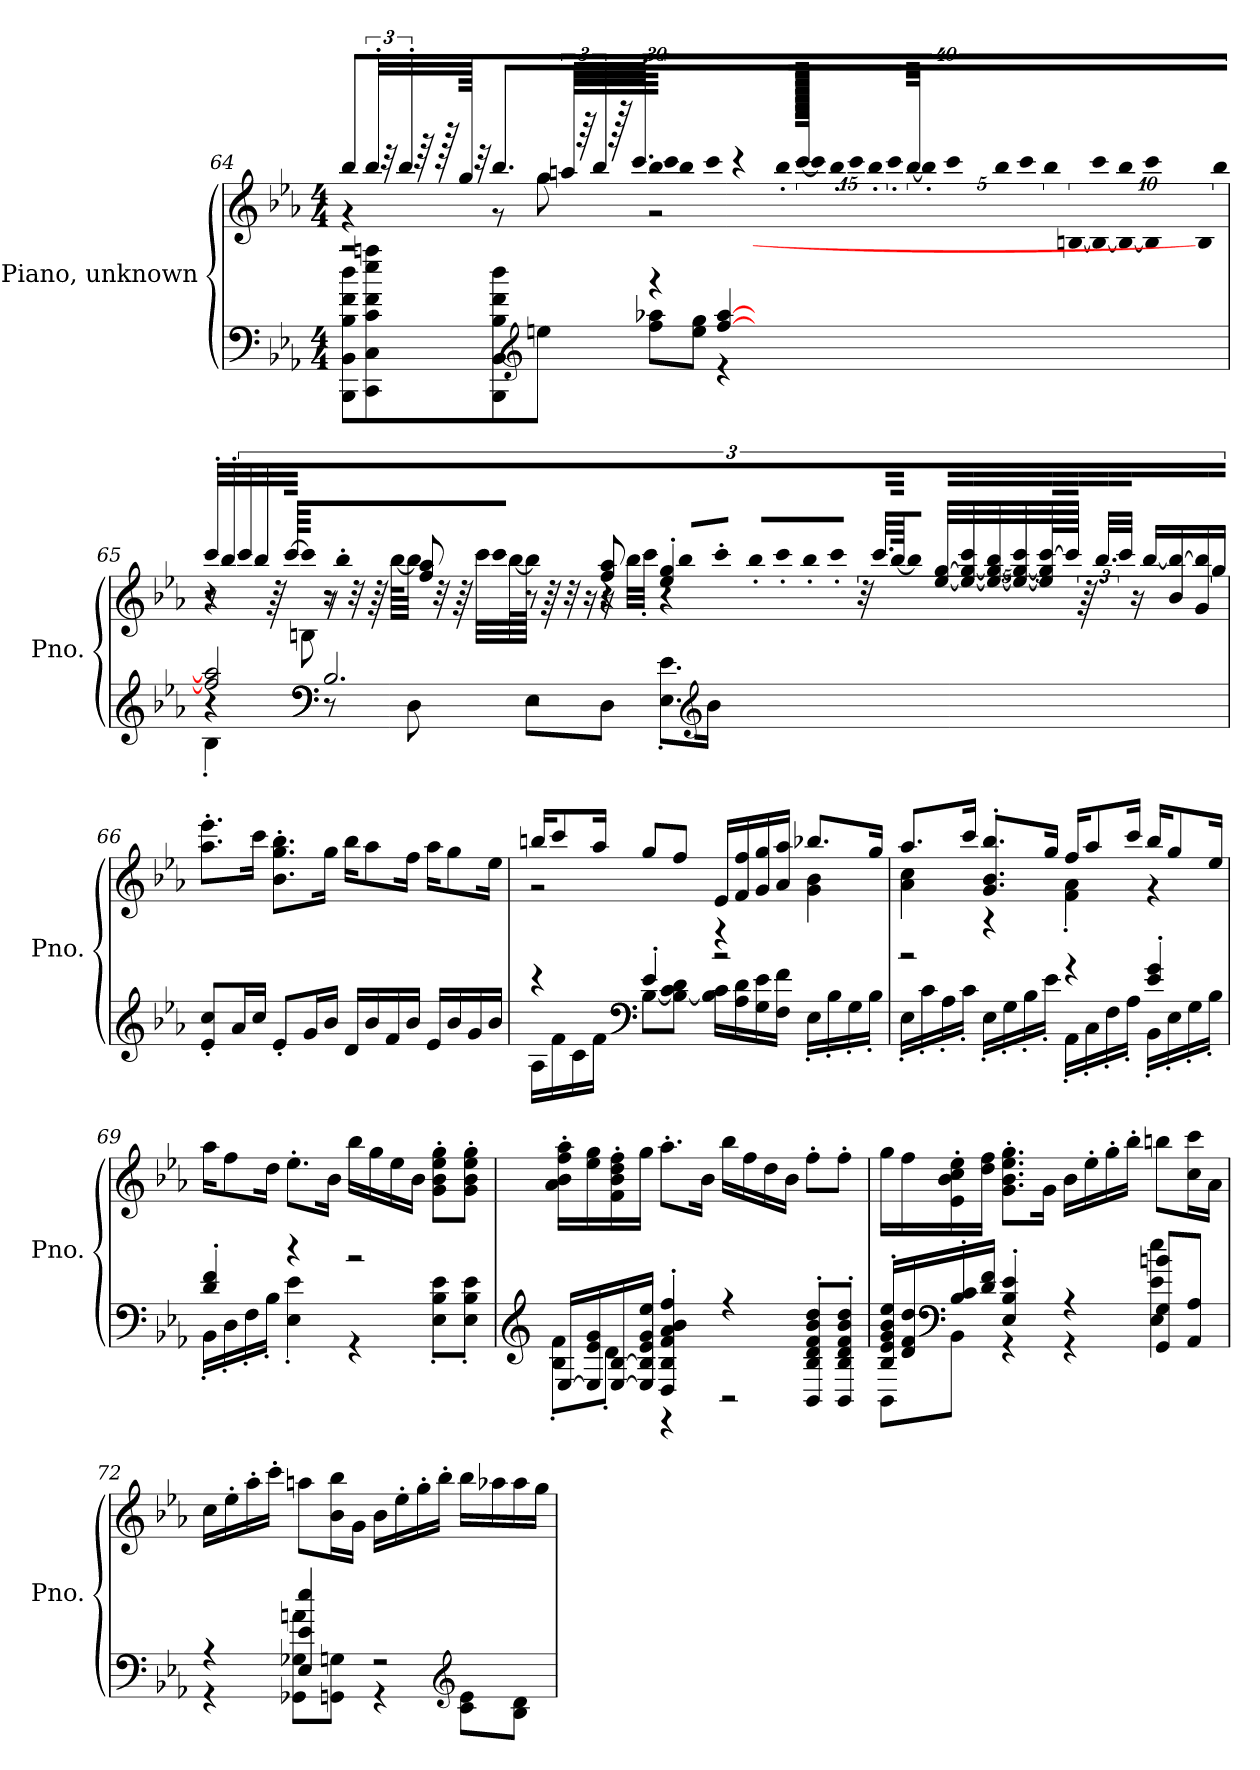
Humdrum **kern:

**kern	**kern
*part1	*part1
*staff2	*staff1
*I"Piano, unknown	*
*I'Pno.	*
!!LO:LB:g=z
*clefF4	*clefG2
*k[b-e-a-]	*k[b-e-a-]
*M4/4	*M4/4
=64	=64
*^	*^
2r	8BBB-\ 8BB-\ 8B-\ 8f\ 8dd\L	8bb-/L	4r
.	8CC\ 8C\ 8c\ 8f\ 8ee-\ 8aan\	48bb-'/Jkk	.
.	.	48r	.
.	.	48bb-'/	.
.	.	64r	.
.	.	128r	.
.	.	128gg/	.
.	.	32r	.
.	8BBB-\ 8BB-\ 8B-\ 8f\ 8dd\	8.bb-/L	8r
*clefG2	*	*	*
.	8een\J	.	8gg\
.	.	96aan/Jkkk	.
.	.	96r	.
.	.	96bb-/	.
.	.	128r	.
.	.	64.ccc'/LLLL	.
!	!	!LO:N:vis=64	!
4r	8ff\ 8aa-X\L	960%17bb-/J	2r
!	!	!LO:N:vis=32	!
.	.	640%23ccc/	.
!	!	!LO:N:vis=64	!
.	.	960%17bb-/L	.
!	!	!LO:N:vis=64	!
.	.	960%17ccc/JJJJ	.
!	!	!LO:N:vis=64	!
.	.	960%17r	.
.	.	1920ryy	.
!	!	!LO:N:vis=64	!
.	.	960%17bb-'/KLLL	.
.	8ee\ 8gg\J	[1920ccc/	.
.	.	1920%47ccc/]	.
.	.	40bb-'/	.
.	.	40ccc/	.
.	.	40bb-'/	.
.	.	40ccc'/JJJ	.
[4ff/ [4aa-/	4r	[40bb-/LLL	.
.	.	384bb-'/LLL]	.
!	!	!LO:N:vis=32	!
.	.	1920%53ccc/	.
.	.	1920ryy	.
!	!	!LO:N:vis=32	!
.	.	1920%53bb-/	.
!	!	!LO:N:vis=32	!
.	.	1920%53ccc/	.
!	!	!LO:N:vis=64	!
.	.	640%9bb-/L	.
!	!	!LO:N:vis=64	!
.	.	[640%9Bn/J	.
!	!	!LO:N:vis=32	!
.	.	1920%53B/_ 1920%53ccc/	.
!	!	!LO:N:vis=32	!
.	.	1920%53B/_ 1920%53bb-/	.
!	!	!LO:N:vis=32	!
.	.	1920%53B/_ 1920%53ccc/	.
.	.	1920ryy	.
!	!	!LO:N:vis=64	!
.	.	640%9B/L]	.
!	!	!LO:N:vis=64	!
.	.	640%9bb-/JJJJ	.
1920ryy	1920ryy	.	1920ryy
!!LO:LB:g=z
=65	=65	=65	=65
*	*^	*	*^
2ff/] 2aa-/]	4B-'\	4r	32ccc'/LLL	8r	4r
.	.	.	32bb-'/	.	.
.	.	.	48ccc/	.	.
.	.	.	48bb-/JJJ	.	.
.	.	.	96r	.	.
.	.	.	[96ccc/LLLL	.	.
.	.	.	64ccc/J]	8Bn\	.
.	.	.	32bb-'/	.	.
.	.	.	64ccc/JJJk	.	.
.	.	.	64r	.	.
.	.	.	64bb-/KLLL	.	.
.	.	.	32ccc'/JJJ	.	.
*clefF4	*	*	*	*	*
.	8r	2.B-/	32bb-'/LLL	16r	8r
.	.	.	32ccc'/	.	.
.	.	.	32bb-'/	32r	.
.	.	.	32ccc'/JJJ	64r	.
.	.	.	.	[64bb-\KLLL	.
.	8D\	.	48r	32bb-\JJJ]	8ff/ 8aa-/
.	.	.	48.ccc/LLL	.	.
.	.	.	.	32r	.
.	.	.	[96bb-/JK	.	.
.	.	.	16bb-/JJ]	64r	.
.	.	.	.	32ccc\LLL	.
.	.	.	.	[64bb-\L	.
*	*	*	*Xbrackettup	*	*
2r	8E-\L	.	[40ee-/ [40gg/LLL	64bb-\JJJJ]	8r
.	.	.	.	64r	.
.	.	.	40ee-/_ 40gg/_ 40ccc/	.	.
.	.	.	.	32r	.
.	.	.	40ee-/_ 40gg/_ 40bb-/	.	.
.	.	.	.	16r	.
.	.	.	40ee-/_ 40gg/_ 40ccc/	.	.
.	.	.	80ee-/] 80gg/] [80ccc/L	.	.
.	.	.	80ccc/JJJJ]	.	.
*	*	*	*brackettup	*	*
.	8D\J	.	96r	16r	8ff/ 8aa-/
.	.	.	48.bb-'/LLL	.	.
.	.	.	48ccc/JJJ	.	.
.	.	.	16r	32bb-\LLL	.
.	.	.	.	32ccc'\JJJ	.
.	8.E-\' 8.e-\'L	.	[16bb-/LL	4r	4ee-/' 4gg/'
.	.	.	16b-/ 16bb-/_	.	.
.	.	.	16g/ 16bb-/]	.	.
*clefG2	*	*	*	*	*
.	16b-\Jk	.	16gg/JJ	.	.
*v	*v	*v	*	*	*
*	*v	*v	*v
!!LO:PB:g=z
=66	=66
8e-/' 8cc/'L	8.aa-\' 8.eee-\'L
16a-/L	.
16cc/JJ	16ccc\Jk
8e-'/L	8.b-\' 8.gg\' 8.bb-\'L
16g/L	.
16b-/JJ	16gg\Jk
16d/LL	16bb-\KL
16b-/	8aa-\
16f/	.
16b-/JJ	16ff\Jk
16e-/LL	16aa-\KL
16b-/	8gg\
16g/	.
16b-/JJ	16ee-\Jk
=67	=67
*^	*^
4r	16A-\LL	16bbn/KL	2r
.	16f\	8ccc/	.
.	16c\	.	.
.	16f\JJ	16aa-/Jk	.
*clefF4	*	*	*
4e-'/	[8B-\L	8gg/L	.
.	8B-\_ 8c\ 8d\J	8ff/J	.
2r	16B-\] 16c\LL	16e-/LL	4r
.	16A-\ 16d\	16f/ 16ff/	.
.	16G\ 16e-\	16g/ 16gg/	.
.	16F\ 16f\JJ	16a-/ 16aa-/JJ	.
.	16E-'\LL	8.bb-X/L	4g\ 4b-\
.	16B-'\	.	.
.	16G'\	.	.
.	16B-'\JJ	16gg/Jk	.
!!LO:LB:g=z	!!
=68	=68	=68	=68
2r	16E-'\LL	8.aa-/L	4a-\ 4cc\
.	16c'\	.	.
.	16A-'\	.	.
.	16c'\JJ	16ccc/Jk	.
.	16E-'\LL	8.g/' 8.b-/' 8.bb-/'L	4r
.	16G'\	.	.
.	16B-'\	.	.
.	16e-'\JJ	16gg/Jk	.
4r	16AA-'\LL	16ff/KL	4f\' 4a-\'
.	16C'\	8aa-/	.
.	16F'\	.	.
.	16A-'\JJ	16ccc/Jk	.
4e-/' 4g/'	16BB-'\LL	16bb-/KL	4r
.	16E-'\	8gg/	.
.	16G'\	.	.
.	16B-'\JJ	16ee-/Jk	.
*	*	*v	*v
=69	=69	=69
4d/' 4f/'	16BB-'\LL	16aa-\KL
.	16D'\	8ff\
.	16F'\	.
.	16B-'\JJ	16dd\Jk
4r	4E-\' 4e-\'	8.ee-'\L
.	.	16b-\Jk
2r	4r	16bb-\LL
.	.	16gg\
.	.	16ee-\
.	.	16b-\JJ
.	8E-\' 8B-\' 8e-\'L	8g\' 8b-\' 8ee-\' 8gg\'L
.	8E-\' 8B-\' 8e-\'J	8g\' 8b-\' 8ee-\' 8gg\'J
!!LO:LB:g=z
=70	=70	=70
*clefG2	*	*
[16E-/LL	8B-\' 8f\'L	16a-\' 16b-\' 16ff\' 16aa-\'LL
16E-/] 16e-/ 16g/	.	16ee-\ 16gg\
[16E-/ [16B-/	8d'\J	16f\' 16b-\' 16dd\' 16ff\'
16E-/] 16B-/] 16e-/ 16g/ 16ee-/JJ	.	16gg\JJ
4D/' 4B-/' 4f/' 4a-/' 4b-/' 4ff/'	4r	8.aa-'\L
.	.	16b-\Jk
4r	2r	16bb-\LL
.	.	16ff\
.	.	16dd\
.	.	16b-\JJ
8BB-/' 8B-/' 8d/' 8f/' 8b-/' 8dd/'L	.	8ff'\L
8BB-/' 8B-/' 8d/' 8f/' 8b-/' 8dd/'J	.	8ff'\J
=71	=71	=71
16B-/' 16e-/' 16g/' 16b-/' 16ee-/'LL	8BB-\L	16gg\LL
16d/ 16f/ 16dd/	.	16ff\
*clefF4	*	*
16B-/' 16c/'	8BB-\J	16e-\' 16b-\' 16cc\' 16ee-\'
16d/ 16f/JJ	.	16dd\ 16ff\JJ
4E-/' 4B-/' 4e-/'	4r	8.g\' 8.b-\' 8.ee-\' 8.gg\'L
.	.	16g\Jk
4r	4r	16b-\LL
.	.	16ee-'\
.	.	16gg'\
.	.	16bb-'\JJ
8GG/ 8G/ 8bn/L	4E-\ 4e-\ 4ee-\	8bbn\L
8AA-/ 8A-/J	.	16cc\ 16ccc\L
.	.	16a-\JJ
!!LO:LB:g=z
=72	=72	=72
4r	4r	16cc\LL
.	.	16ee-'\
.	.	16aa-'\
.	.	16ccc'\JJ
4E-/ 4e-/ 4ee-/	8GG-X\ 8G-X\ 8an\L	8aan\L
.	8GGn\ 8Gn\J	16b-\ 16bb-\L
.	.	16g\JJ
2r	4r	16b-\LL
.	.	16ee-'\
.	.	16gg'\
.	.	16bb-'\JJ
*clefG2	*	*
.	8c\ 8e-\L	16bb-\LL
.	.	16aa-X\
.	8B-\ 8d\J	16aa-\
.	.	16gg\JJ
*v	*v	*
=	=
*-	*-
